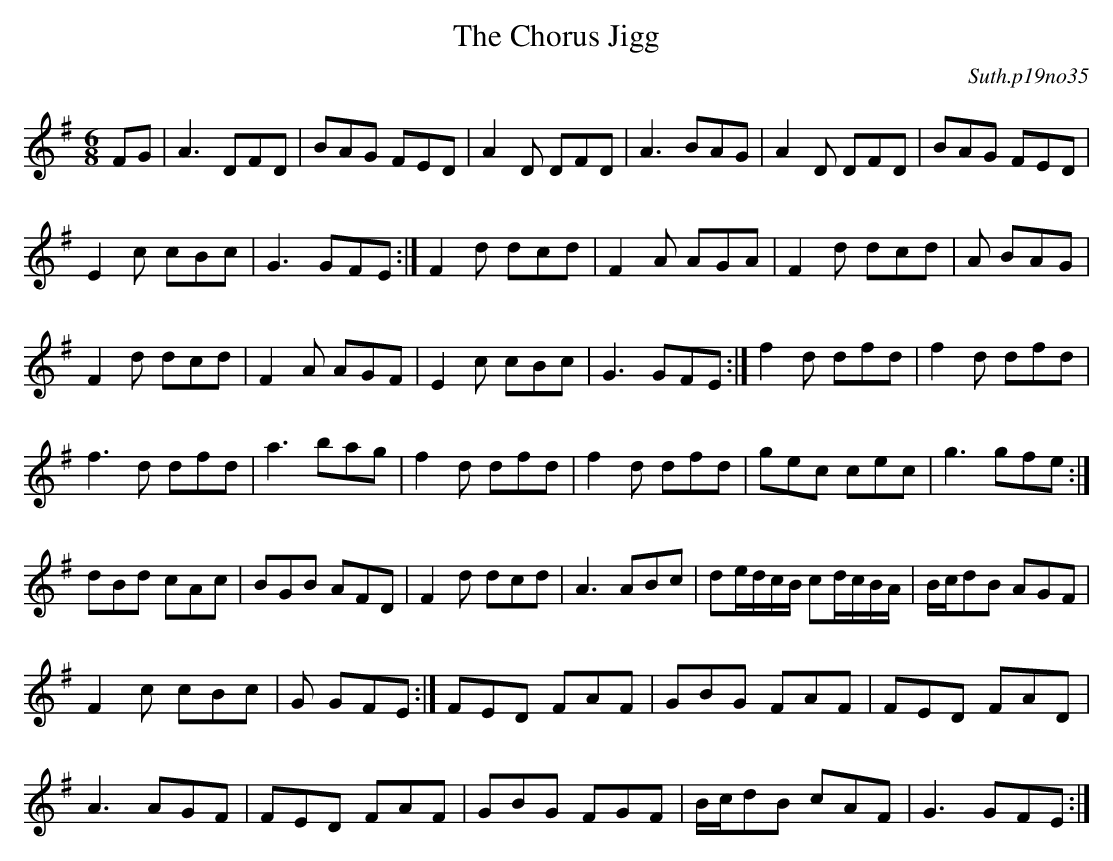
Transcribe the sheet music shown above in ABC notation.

X:1
T:The Chorus Jigg
C:Suth.p19no35
M:6/8
L:1/8
K:G
FG|A3DFD|BAG FED|A2D DFD|A3BAG|A2D DFD|BAG FED|
E2c cBc|G3GFE:|F2d dcd|F2A AGA|F2d dcd|A£ BAG|
F2d dcd|F2A AGF|E2c cBc|G3GFE:|f2d dfd|f2d dfd|
f3d dfd|a3 bag|f2d dfd|f2d dfd|gec cec|g3gfe:|
dBd cAc|BGB AFD|F2d dcd|A3ABc|de/d/c/B/ cd/c/B/A/|B/c/dB AGF|
F2c cBc|G GFE:|FED FAF|GBG FAF|FED FAD|
A3AGF|FED FAF|GBG FGF|B/c/dB cAF|G3GFE:|
